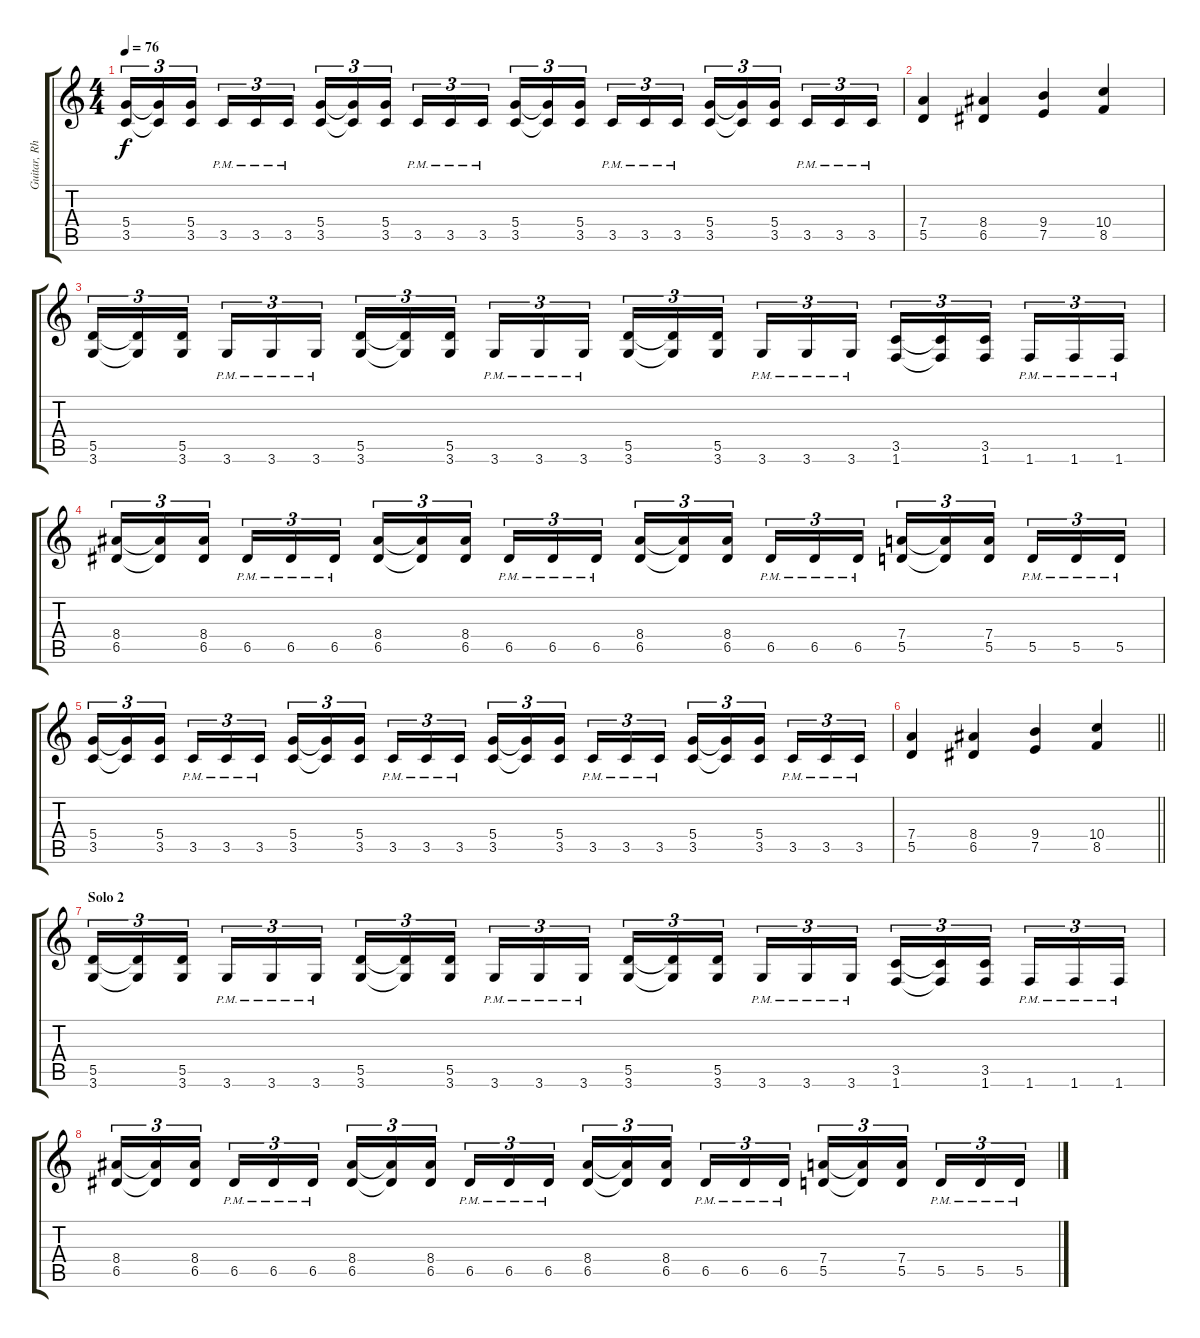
\track ("Guitar, Rhythm" "Guitar, Rh") {instrument overdrivenguitar}
\staff {score tabs}
\tuning (E4 B3 G3 D3 A2 E2) {hide}
\ts (4 4)
\tempo 76
\clef g2
\ks c
(5.4 3.5).16{tu (3 2) dy f} (5.4{t} 3.5{t}).16{tu (3 2)} (5.4 3.5).16{tu (3 2) beam splitsecondary} 3.5{pm}.16{tu (3 2)} 3.5{pm}.16{tu (3 2)} 3.5{pm}.16{tu (3 2)} (5.4 3.5).16{tu (3 2)} (5.4{t} 3.5{t}).16{tu (3 2)} (5.4 3.5).16{tu (3 2) beam splitsecondary} 3.5{pm}.16{tu (3 2)} 3.5{pm}.16{tu (3 2)} 3.5{pm}.16{tu (3 2)} (5.4 3.5).16{tu (3 2)} (5.4{t} 3.5{t}).16{tu (3 2)} (5.4 3.5).16{tu (3 2) beam splitsecondary} 3.5{pm}.16{tu (3 2)} 3.5{pm}.16{tu (3 2)} 3.5{pm}.16{tu (3 2)} (5.4 3.5).16{tu (3 2)} (5.4{t} 3.5{t}).16{tu (3 2)} (5.4 3.5).16{tu (3 2) beam splitsecondary} 3.5{pm}.16{tu (3 2)} 3.5{pm}.16{tu (3 2)} 3.5{pm}.16{tu (3 2)} |
(7.4 5.5).4 (8.4 6.5).4 (9.4 7.5).4 (10.4 8.5).4 |
(5.5 3.6).16{tu (3 2)} (5.5{t} 3.6{t}).16{tu (3 2)} (5.5 3.6).16{tu (3 2) beam splitsecondary} 3.6{pm}.16{tu (3 2)} 3.6{pm}.16{tu (3 2)} 3.6{pm}.16{tu (3 2)} (5.5 3.6).16{tu (3 2)} (5.5{t} 3.6{t}).16{tu (3 2)} (5.5 3.6).16{tu (3 2) beam splitsecondary} 3.6{pm}.16{tu (3 2)} 3.6{pm}.16{tu (3 2)} 3.6{pm}.16{tu (3 2)} (5.5 3.6).16{tu (3 2)} (5.5{t} 3.6{t}).16{tu (3 2)} (5.5 3.6).16{tu (3 2) beam splitsecondary} 3.6{pm}.16{tu (3 2)} 3.6{pm}.16{tu (3 2)} 3.6{pm}.16{tu (3 2)} (3.5 1.6).16{tu (3 2)} (3.5{t} 1.6{t}).16{tu (3 2)} (3.5 1.6).16{tu (3 2) beam splitsecondary} 1.6{pm}.16{tu (3 2)} 1.6{pm}.16{tu (3 2)} 1.6{pm}.16{tu (3 2)} |
(8.4 6.5).16{tu (3 2)} (8.4{t} 6.5{t}).16{tu (3 2)} (8.4 6.5).16{tu (3 2) beam splitsecondary} 6.5{pm}.16{tu (3 2)} 6.5{pm}.16{tu (3 2)} 6.5{pm}.16{tu (3 2)} (8.4 6.5).16{tu (3 2)} (8.4{t} 6.5{t}).16{tu (3 2)} (8.4 6.5).16{tu (3 2) beam splitsecondary} 6.5{pm}.16{tu (3 2)} 6.5{pm}.16{tu (3 2)} 6.5{pm}.16{tu (3 2)} (8.4 6.5).16{tu (3 2)} (8.4{t} 6.5{t}).16{tu (3 2)} (8.4 6.5).16{tu (3 2) beam splitsecondary} 6.5{pm}.16{tu (3 2)} 6.5{pm}.16{tu (3 2)} 6.5{pm}.16{tu (3 2)} (7.4 5.5).16{tu (3 2)} (7.4{t} 5.5{t}).16{tu (3 2)} (7.4 5.5).16{tu (3 2) beam splitsecondary} 5.5{pm}.16{tu (3 2)} 5.5{pm}.16{tu (3 2)} 5.5{pm}.16{tu (3 2)} |
(5.4 3.5).16{tu (3 2)} (5.4{t} 3.5{t}).16{tu (3 2)} (5.4 3.5).16{tu (3 2) beam splitsecondary} 3.5{pm}.16{tu (3 2)} 3.5{pm}.16{tu (3 2)} 3.5{pm}.16{tu (3 2)} (5.4 3.5).16{tu (3 2)} (5.4{t} 3.5{t}).16{tu (3 2)} (5.4 3.5).16{tu (3 2) beam splitsecondary} 3.5{pm}.16{tu (3 2)} 3.5{pm}.16{tu (3 2)} 3.5{pm}.16{tu (3 2)} (5.4 3.5).16{tu (3 2)} (5.4{t} 3.5{t}).16{tu (3 2)} (5.4 3.5).16{tu (3 2) beam splitsecondary} 3.5{pm}.16{tu (3 2)} 3.5{pm}.16{tu (3 2)} 3.5{pm}.16{tu (3 2)} (5.4 3.5).16{tu (3 2)} (5.4{t} 3.5{t}).16{tu (3 2)} (5.4 3.5).16{tu (3 2) beam splitsecondary} 3.5{pm}.16{tu (3 2)} 3.5{pm}.16{tu (3 2)} 3.5{pm}.16{tu (3 2)} |
\barLineRight lightlight
(7.4 5.5).4 (8.4 6.5).4 (9.4 7.5).4 (10.4 8.5).4 |
\section ("" "Solo 2")
(5.5 3.6).16{tu (3 2)} (5.5{t} 3.6{t}).16{tu (3 2)} (5.5 3.6).16{tu (3 2) beam splitsecondary} 3.6{pm}.16{tu (3 2)} 3.6{pm}.16{tu (3 2)} 3.6{pm}.16{tu (3 2)} (5.5 3.6).16{tu (3 2)} (5.5{t} 3.6{t}).16{tu (3 2)} (5.5 3.6).16{tu (3 2) beam splitsecondary} 3.6{pm}.16{tu (3 2)} 3.6{pm}.16{tu (3 2)} 3.6{pm}.16{tu (3 2)} (5.5 3.6).16{tu (3 2)} (5.5{t} 3.6{t}).16{tu (3 2)} (5.5 3.6).16{tu (3 2) beam splitsecondary} 3.6{pm}.16{tu (3 2)} 3.6{pm}.16{tu (3 2)} 3.6{pm}.16{tu (3 2)} (3.5 1.6).16{tu (3 2)} (3.5{t} 1.6{t}).16{tu (3 2)} (3.5 1.6).16{tu (3 2) beam splitsecondary} 1.6{pm}.16{tu (3 2)} 1.6{pm}.16{tu (3 2)} 1.6{pm}.16{tu (3 2)} |
(8.4 6.5).16{tu (3 2)} (8.4{t} 6.5{t}).16{tu (3 2)} (8.4 6.5).16{tu (3 2) beam splitsecondary} 6.5{pm}.16{tu (3 2)} 6.5{pm}.16{tu (3 2)} 6.5{pm}.16{tu (3 2)} (8.4 6.5).16{tu (3 2)} (8.4{t} 6.5{t}).16{tu (3 2)} (8.4 6.5).16{tu (3 2) beam splitsecondary} 6.5{pm}.16{tu (3 2)} 6.5{pm}.16{tu (3 2)} 6.5{pm}.16{tu (3 2)} (8.4 6.5).16{tu (3 2)} (8.4{t} 6.5{t}).16{tu (3 2)} (8.4 6.5).16{tu (3 2) beam splitsecondary} 6.5{pm}.16{tu (3 2)} 6.5{pm}.16{tu (3 2)} 6.5{pm}.16{tu (3 2)} (7.4 5.5).16{tu (3 2)} (7.4{t} 5.5{t}).16{tu (3 2)} (7.4 5.5).16{tu (3 2) beam splitsecondary} 5.5{pm}.16{tu (3 2)} 5.5{pm}.16{tu (3 2)} 5.5{pm}.16{tu (3 2)}
